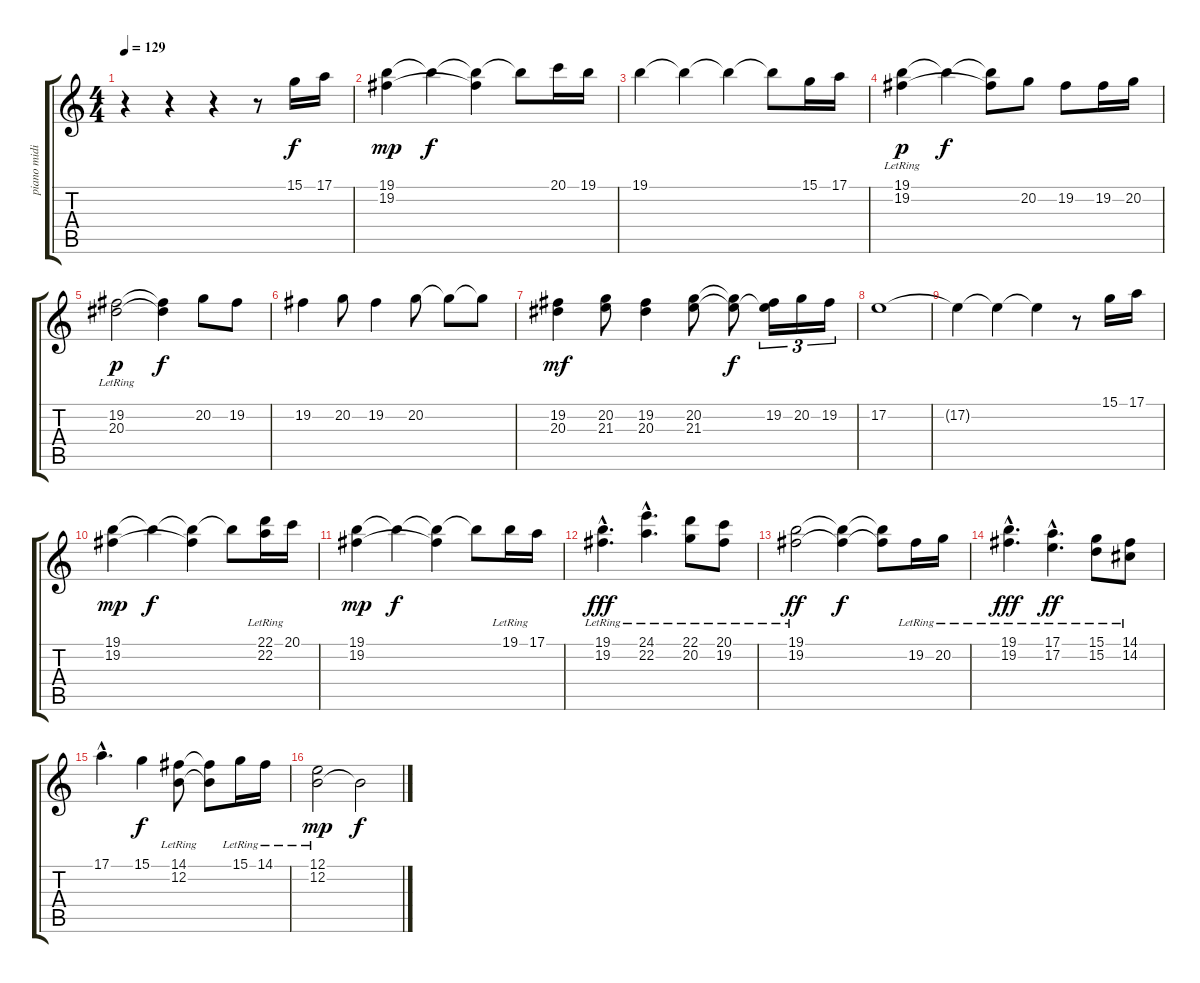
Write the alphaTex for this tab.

\track ("piano midi" "piano midi") {instrument electricgrandpiano}
\staff {score tabs}
\tuning (E4 B3 G3 D3 A2 E2) {hide}
\ts (4 4)
\tempo 129
\clef g2
\ks c
r.4{dy f instrument electricgrandpiano} r.4 r.4 r.8 15.1.16 17.1.16 |
(19.1 19.2).4{dy mp} 19.1{t}.4{dy f} (19.1{t} 19.2{t}).4 19.1{t}.8 20.1.16 19.1.16 |
19.1.4 19.1{t}.4 19.1{t}.4 19.1{t}.8 15.1.16 17.1.16 |
(19.1{lr} 19.2{lr}).4{dy p} 19.1{t}.4{dy f} (19.1{t} 19.2{t}).8 20.2.8 19.2.8 19.2.16 20.2.16 |
(19.2{lr} 20.3{lr}).2{dy p} (19.2{t} 20.3{t}).4{dy f} 20.2.8 19.2.8 |
19.2.4 20.2.8 19.2.4 20.2.8 20.2{t}.8 20.2{t}.8 |
(19.2 20.3).4{dy mf} (20.2 21.3).8 (19.2 20.3).4 (20.2 21.3).8 (20.2{t} 21.3{t}).8{dy f} (19.2 21.3{t}).16{tu (3 2)} 20.2.16{tu (3 2)} 19.2.16{tu (3 2)} |
17.2.1 |
17.2{t}.4 17.2{t}.4 17.2{t}.4 r.8 15.1.16 17.1.16 |
(19.1 19.2).4{dy mp} 19.1{t}.4{dy f} (19.1{t} 19.2{t}).4 19.1{t}.8 (22.1{lr} 22.2{lr}).16 20.1.16 |
(19.1 19.2).4{dy mp} 19.1{t}.4{dy f} (19.1{t} 19.2{t}).4 19.1{t}.8 19.1{lr}.16 17.1.16 |
(19.1{hac lr} 19.2{hac lr}).4{d dy fff} (24.1{hac lr} 22.2{hac}).4{d} (22.1{lr} 20.2).8 (20.1{lr} 19.2).8 |
(19.1{lr} 19.2).2{dy ff} (19.1{t} 19.2{t}).4{dy f} (19.1{t} 19.2{t}).8 19.2{lr}.16 20.2{lr}.16 |
(19.1{hac lr} 19.2{hac}).4{d dy fff} (17.1{hac lr} 17.2{hac}).4{d dy ff} (15.1{lr} 15.2).8 (14.1{lr} 14.2).8 |
17.1{hac}.4{d} 15.1.4{dy f} (14.1{lr} 12.2{lr}).8 (14.1{t} 12.2{t}).8 15.1{lr}.16 14.1{lr}.16 |
(12.1{lr} 12.2).2{dy mp} 12.2{t}.2{dy f}
